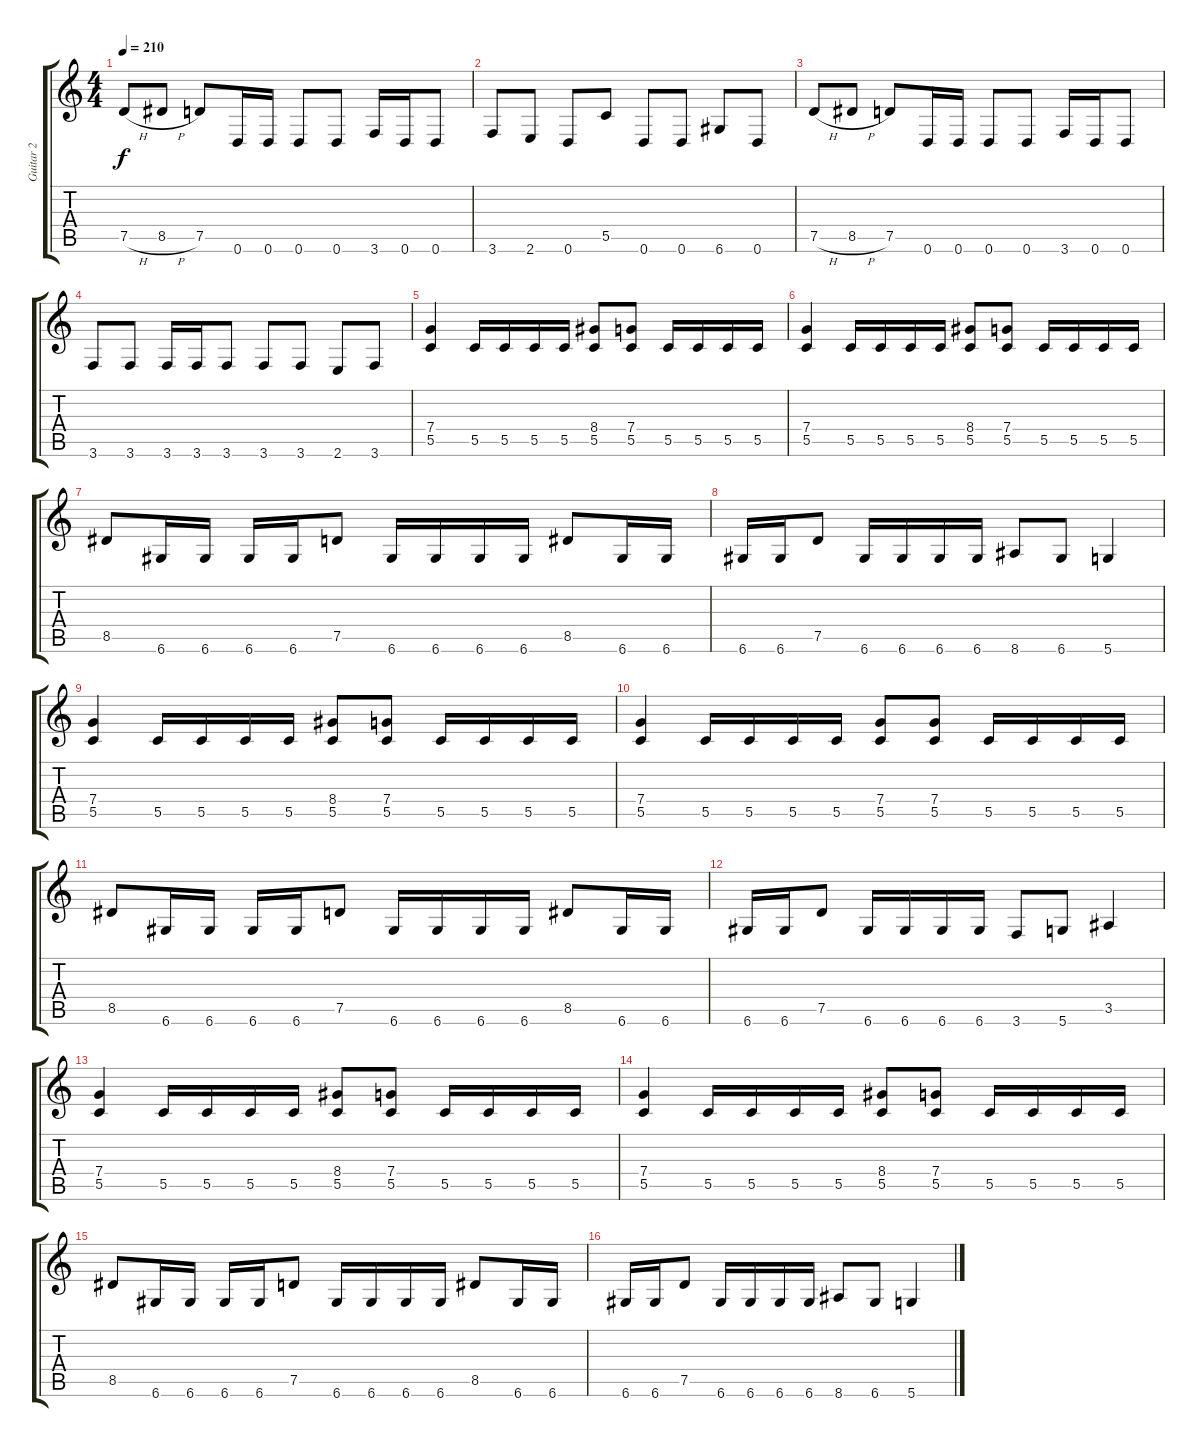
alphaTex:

\track ("Guitar 2" "Guitar 2") {instrument distortionguitar}
\staff {score tabs}
\tuning (D4 A3 F3 C3 G2 D2) {hide}
\ts (4 4)
\tempo 210
\clef g2
\ks c
7.5{h}.8{dy f} 8.5{h}.8 7.5.8 0.6.16 0.6.16 0.6.8 0.6.8 3.6.16 0.6.16 0.6.8 |
3.6.8 2.6.8 0.6.8 5.5.8 0.6.8 0.6.8 6.6.8 0.6.8 |
7.5{h}.8 8.5{h}.8 7.5.8 0.6.16 0.6.16 0.6.8 0.6.8 3.6.16 0.6.16 0.6.8 |
3.6.8 3.6.8 3.6.16 3.6.16 3.6.8 3.6.8 3.6.8 2.6.8 3.6.8 |
(7.4 5.5).4 5.5.16 5.5.16 5.5.16 5.5.16 (8.4 5.5).8 (7.4 5.5).8 5.5.16 5.5.16 5.5.16 5.5.16 |
(7.4 5.5).4 5.5.16 5.5.16 5.5.16 5.5.16 (8.4 5.5).8 (7.4 5.5).8 5.5.16 5.5.16 5.5.16 5.5.16 |
8.5.8 6.6.16 6.6.16 6.6.16 6.6.16 7.5.8 6.6.16 6.6.16 6.6.16 6.6.16 8.5.8 6.6.16 6.6.16 |
6.6.16 6.6.16 7.5.8 6.6.16 6.6.16 6.6.16 6.6.16 8.6.8 6.6.8 5.6.4 |
(7.4 5.5).4 5.5.16 5.5.16 5.5.16 5.5.16 (8.4 5.5).8 (7.4 5.5).8 5.5.16 5.5.16 5.5.16 5.5.16 |
(7.4 5.5).4 5.5.16 5.5.16 5.5.16 5.5.16 (7.4 5.5).8 (7.4 5.5).8 5.5.16 5.5.16 5.5.16 5.5.16 |
8.5.8 6.6.16 6.6.16 6.6.16 6.6.16 7.5.8 6.6.16 6.6.16 6.6.16 6.6.16 8.5.8 6.6.16 6.6.16 |
6.6.16 6.6.16 7.5.8 6.6.16 6.6.16 6.6.16 6.6.16 3.6.8 5.6.8 3.5.4 |
(7.4 5.5).4 5.5.16 5.5.16 5.5.16 5.5.16 (8.4 5.5).8 (7.4 5.5).8 5.5.16 5.5.16 5.5.16 5.5.16 |
(7.4 5.5).4 5.5.16 5.5.16 5.5.16 5.5.16 (8.4 5.5).8 (7.4 5.5).8 5.5.16 5.5.16 5.5.16 5.5.16 |
8.5.8 6.6.16 6.6.16 6.6.16 6.6.16 7.5.8 6.6.16 6.6.16 6.6.16 6.6.16 8.5.8 6.6.16 6.6.16 |
6.6.16 6.6.16 7.5.8 6.6.16 6.6.16 6.6.16 6.6.16 8.6.8 6.6.8 5.6.4
